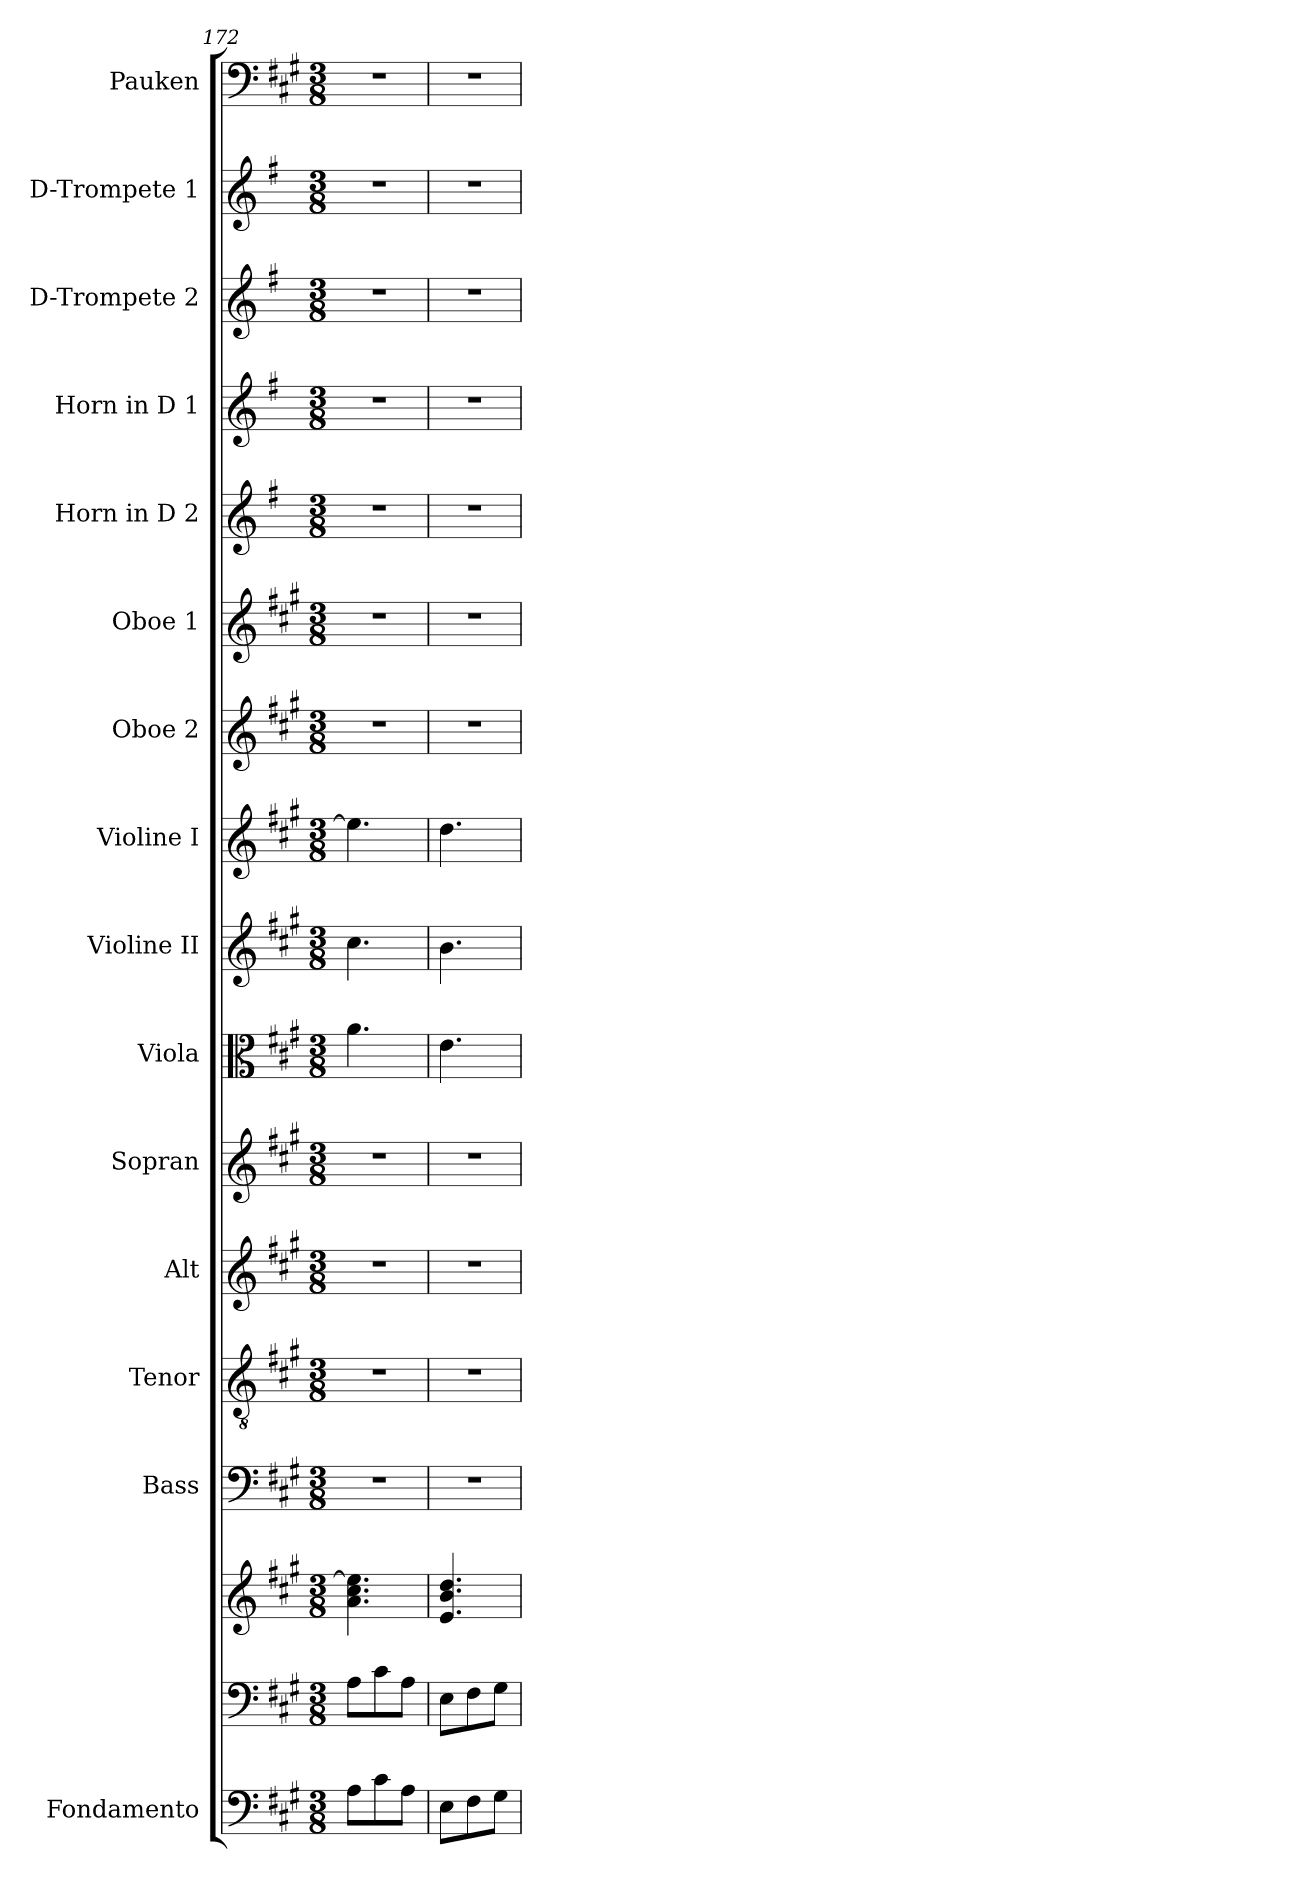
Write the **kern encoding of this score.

**kern	**kern	**kern	**kern	**kern	**kern	**kern	**kern	**kern	**kern	**kern	**kern	**kern	**kern	**kern	**kern	**kern
*part16	*part15	*part15	*part14	*part13	*part12	*part11	*part10	*part9	*part8	*part7	*part6	*part5	*part4	*part3	*part2	*part1
*staff17	*staff16	*staff15	*staff14	*staff13	*staff12	*staff11	*staff10	*staff9	*staff8	*staff7	*staff6	*staff5	*staff4	*staff3	*staff2	*staff1
*I"Fondamento	*	*	*I"Bass	*I"Tenor	*I"Alt	*I"Sopran	*I"Viola	*I"Violine II	*I"Violine I	*I"Oboe 2	*I"Oboe 1	*I"Horn in D 2	*I"Horn in D 1	*I"D-Trompete 2	*I"D-Trompete 1	*I"Pauken
*I'F.	*	*	*I'B.	*I'T.	*I'A.	*I'S.	*I'Vla.	*I'Vl. II	*I'Vl. I	*I'Ob. 2	*I'Ob. 1	*	*	*I'D Trp. 2	*I'D Trp. 1	*I'Pk.
*clefF4	*clefF4	*clefG2	*clefF4	*clefGv2	*clefG2	*clefG2	*clefC3	*clefG2	*clefG2	*clefG2	*clefG2	*clefG2	*clefG2	*clefG2	*clefG2	*clefF4
*ITrd7c12	*	*	*	*	*	*	*	*	*	*	*	*ITrd6c10	*ITrd6c10	*ITrd-1c-2	*ITrd-1c-2	*
*k[f#c#g#]	*k[f#c#g#]	*k[f#c#g#]	*k[f#c#g#]	*k[f#c#g#]	*k[f#c#g#]	*k[f#c#g#]	*k[f#c#g#]	*k[f#c#g#]	*k[f#c#g#]	*k[f#c#g#]	*k[f#c#g#]	*k[f#c#g#]	*k[f#c#g#]	*k[f#c#g#]	*k[f#c#g#]	*k[f#c#g#]
*A:	*A:	*A:	*A:	*A:	*A:	*A:	*A:	*A:	*A:	*A:	*A:	*A:	*A:	*A:	*A:	*A:
*M3/8	*M3/8	*M3/8	*M3/8	*M3/8	*M3/8	*M3/8	*M3/8	*M3/8	*M3/8	*M3/8	*M3/8	*M3/8	*M3/8	*M3/8	*M3/8	*M3/8
=172	=172	=172	=172	=172	=172	=172	=172	=172	=172	=172	=172	=172	=172	=172	=172	=172
8AA\L	8A\L	4.a\ 4.cc#\ 4.ee\]	4.r	4.r	4.r	4.r	4.a\	4.cc#\	4.ee\]	4.r	4.r	4.r	4.r	4.r	4.r	4.r
8C#\	8c#\	.	.	.	.	.	.	.	.	.	.	.	.	.	.	.
8AA\J	8A\J	.	.	.	.	.	.	.	.	.	.	.	.	.	.	.
=173	=173	=173	=173	=173	=173	=173	=173	=173	=173	=173	=173	=173	=173	=173	=173	=173
8EE\L	8E\L	4.e/ 4.b/ 4.dd/	4.r	4.r	4.r	4.r	4.e\	4.b\	4.dd\	4.r	4.r	4.r	4.r	4.r	4.r	4.r
8FF#\	8F#\	.	.	.	.	.	.	.	.	.	.	.	.	.	.	.
8GG#\J	8G#\J	.	.	.	.	.	.	.	.	.	.	.	.	.	.	.
=	=	=	=	=	=	=	=	=	=	=	=	=	=	=	=	=
*-	*-	*-	*-	*-	*-	*-	*-	*-	*-	*-	*-	*-	*-	*-	*-	*-
